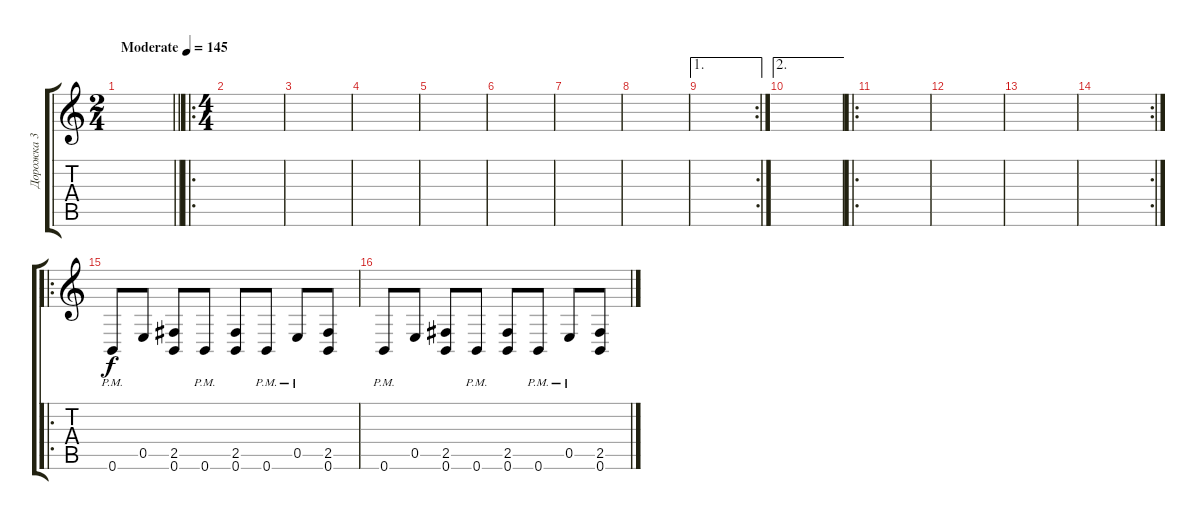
\track ("Дорожка 3" "Дорожка 3") {instrument distortionguitar}
\staff {score tabs}
\tuning (B3 Gb3 D3 A2 E2 B1) {hide}
\ts (2 4)
\tempo (145 "Moderate")
\clef g2
\barLineRight lightlight
\ks c
|
\ro
\ts (4 4)
|
|
|
|
|
|
|
\ae 1
\rc 2
|
\ae 2
|
\ro
|
|
|
\rc 2
|
\ro
0.6{pm}.8 0.5.8 (2.5 0.6).8 0.6{pm}.8 (2.5 0.6).8 0.6{pm}.8 0.5{pm}.8 (2.5 0.6).8 |
0.6{pm}.8 0.5.8 (2.5 0.6).8 0.6{pm}.8 (2.5 0.6).8 0.6{pm}.8 0.5{pm}.8 (2.5 0.6).8
